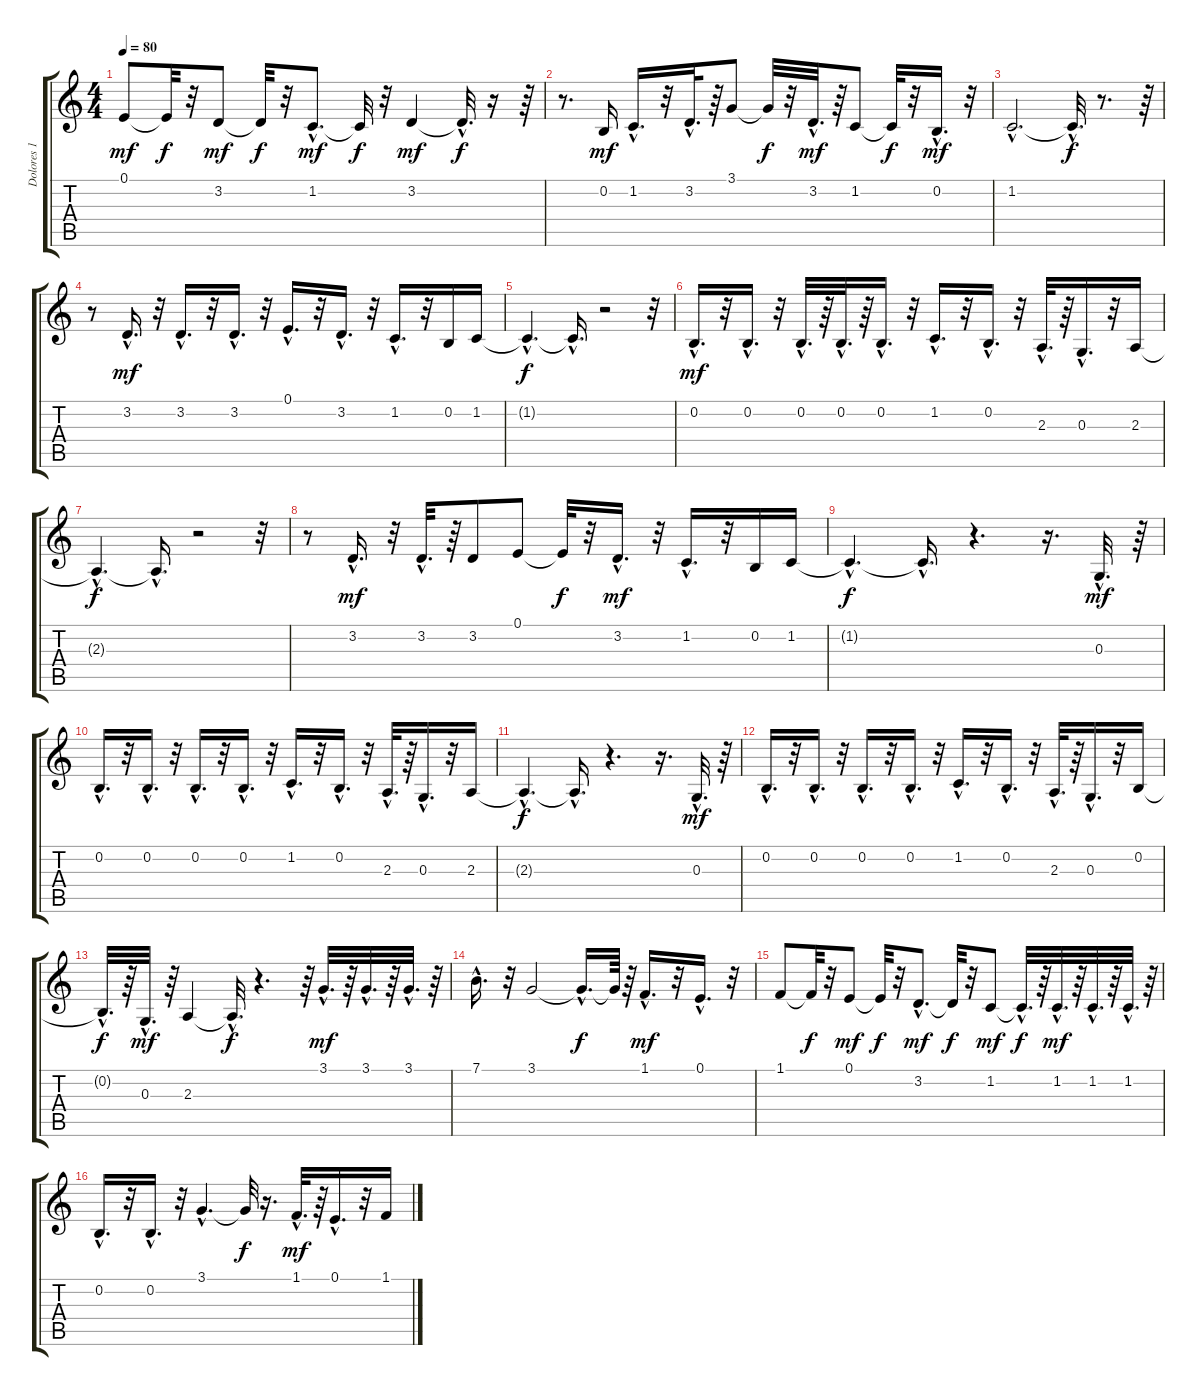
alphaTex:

\track ("Dolores 1" "Dolores 1") {instrument panflute}
\staff {score tabs}
\tuning (E4 B3 G3 D3 A2 E2) {hide}
\ts (4 4)
\tempo 80
\clef g2
\ks c
0.1.8{dy mf} 0.1{t}.32{dy f} r.32 3.2.8{dy mf} 3.2{t}.32{dy f} r.32 1.2{hac}.8{d dy mf} 1.2{t}.32{dy f} r.32 3.2.4{dy mf} 3.2{hac t}.32{d dy f} r.16 r.64 |
r.8{d} 0.2.16{dy mf} 1.2{hac}.16{d} r.32 3.2{hac}.32{d} r.64 3.1.8 3.1{t}.32{dy f} r.32 3.2{hac}.32{d dy mf} r.64 1.2.8 1.2{t}.32{dy f} r.32 0.2{hac}.16{d dy mf} r.32 |
1.2{hac}.2{d} 1.2{hac t}.32{d dy f} r.8{d} r.64 |
r.8 3.2{hac}.16{d dy mf} r.32 3.2{hac}.16{d} r.32 3.2{hac}.16{d} r.32 0.1{hac}.16{d} r.32 3.2{hac}.16{d} r.32 1.2{hac}.16{d} r.32 0.2.16 1.2.16 |
1.2{hac t}.4{d dy f} 1.2{hac t}.16{d} r.2 r.32 |
0.2{hac}.16{d dy mf} r.32 0.2{hac}.16{d} r.32 0.2{hac}.32{d} r.64 0.2{hac}.32{d} r.64 0.2{hac}.16{d} r.32 1.2{hac}.16{d} r.32 0.2{hac}.16{d} r.32 2.3{hac}.32{d} r.64 0.3{hac}.16{d} r.32 2.3.16 |
2.3{hac t}.4{d dy f} 2.3{hac t}.16{d} r.2 r.32 |
r.8 3.2{hac}.16{d dy mf} r.32 3.2{hac}.32{d} r.64 3.2.8 0.1.8 0.1{t}.32{dy f} r.32 3.2{hac}.16{d dy mf} r.32 1.2{hac}.16{d} r.32 0.2.16 1.2.16 |
1.2{hac t}.4{d dy f} 1.2{hac t}.16{d} r.4{d} r.16{d} 0.3{hac}.32{d dy mf} r.64 |
0.2{hac}.16{d} r.32 0.2{hac}.16{d} r.32 0.2{hac}.16{d} r.32 0.2{hac}.16{d} r.32 1.2{hac}.16{d} r.32 0.2{hac}.16{d} r.32 2.3{hac}.32{d} r.64 0.3{hac}.16{d} r.32 2.3.16 |
2.3{hac t}.4{d dy f} 2.3{hac t}.16{d} r.4{d} r.16{d} 0.3{hac}.32{d dy mf} r.64 |
0.2{hac}.16{d} r.32 0.2{hac}.16{d} r.32 0.2{hac}.16{d} r.32 0.2{hac}.16{d} r.32 1.2{hac}.16{d} r.32 0.2{hac}.16{d} r.32 2.3{hac}.32{d} r.64 0.3{hac}.16{d} r.32 0.2.16 |
0.2{hac t}.32{d dy f} r.64 0.3{hac}.32{d dy mf} r.64 2.3.4 2.3{hac t}.32{d dy f} r.4{d} r.64 3.1{hac}.32{d dy mf} r.64 3.1{hac}.32{d} r.64 3.1{hac}.32{d} r.64 |
7.1{hac}.16{d} r.32 3.1.2 3.1{hac t}.16{d dy f} 3.1{t}.64 r.64 1.1{hac}.16{d dy mf} r.32 0.1{hac}.16{d} r.32 |
1.1.8 1.1{t}.32{dy f} r.32 0.1.8{dy mf} 0.1{t}.32{dy f} r.32 3.2{hac}.8{d dy mf} 3.2{t}.32{dy f} r.32 1.2.8{dy mf} 1.2{hac t}.32{d dy f} r.64 1.2{hac}.32{d dy mf} r.64 1.2{hac}.32{d} r.64 1.2{hac}.32{d} r.64 |
0.2{hac}.16{d} r.32 0.2{hac}.16{d} r.32 3.1{hac}.4{d} 3.1{t}.32{dy f} r.16{d} 1.1{hac}.32{d dy mf} r.64 0.1{hac}.16{d} r.32 1.1.16
